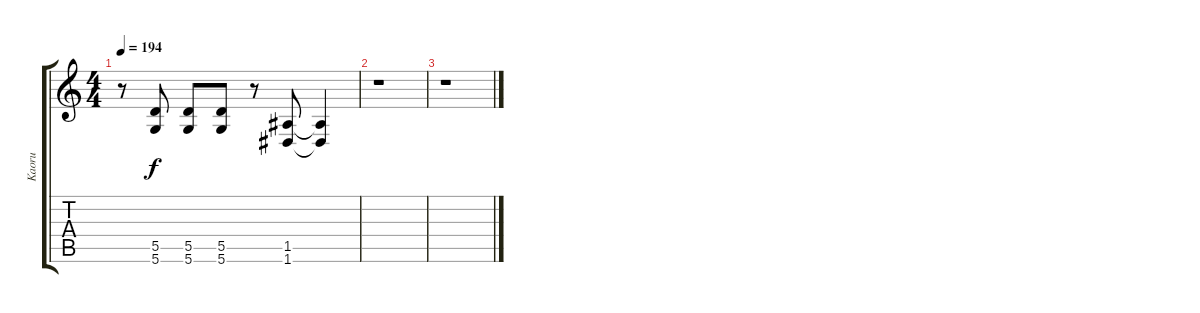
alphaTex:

\track ("Kaoru" "Kaoru") {instrument distortionguitar}
\staff {score tabs}
\tuning (E4 B3 G3 D3 A2 D2) {hide}
\ts (4 4)
\tempo 194
\clef g2
\ks c
r.8{dy f} (5.5 5.6).8 (5.5 5.6).8 (5.5 5.6).8 r.8 (1.5 1.6).8 (1.5{t} 1.6{t}).4 |
r.1 |
r.1
